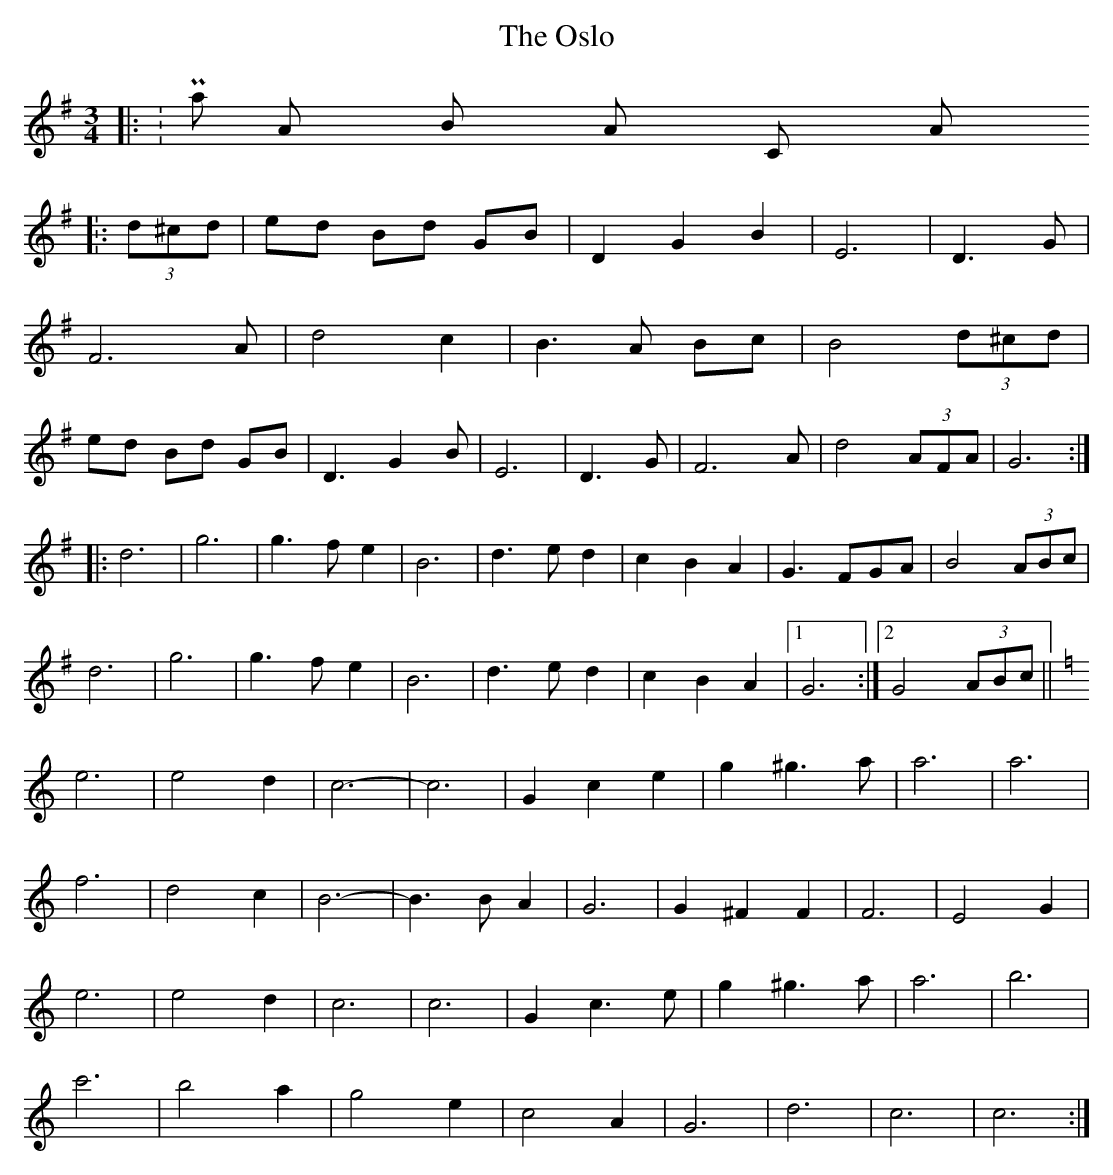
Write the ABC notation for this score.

X:1
T: The Oslo
M: 3/4
L: 1/8
K: Gmaj
|:W: Play A x2 ,Bx2 ,Ax2 Cx2, Ax2.
|:(3d^cd|ed Bd GB|D2 G2 B2|E6|D3G|
F6 A|d4 c2|B3 A Bc|B4 (3d^cd|
ed Bd GB|D3 G2 B|E6|D3 G|F6 A|d4 (3AFA|G6:|
|:d6|g6|g3 f e2|B6|d3e d2|c2 B2A2|G3FGA|B4(3ABc|
d6|g6|g3 f e2|B6|d3e d2|c2B2A2|1 G6:|2 G4 (3ABc||
K:C
e6|e4 d2|c6-|c6|G2 c2 e2|g2 ^g3 a|a6|a6|
f6|d4 c2|B6-|B3BA2|G6|G2^F2F2|F6|E4G2|
e6|e4 d2|c6|c6|G2 c3e|g2 ^g3 a|a6|b6|
c'6|b4 a2|g4 e2|c4 A2|G6|d6|c6|c6:|
